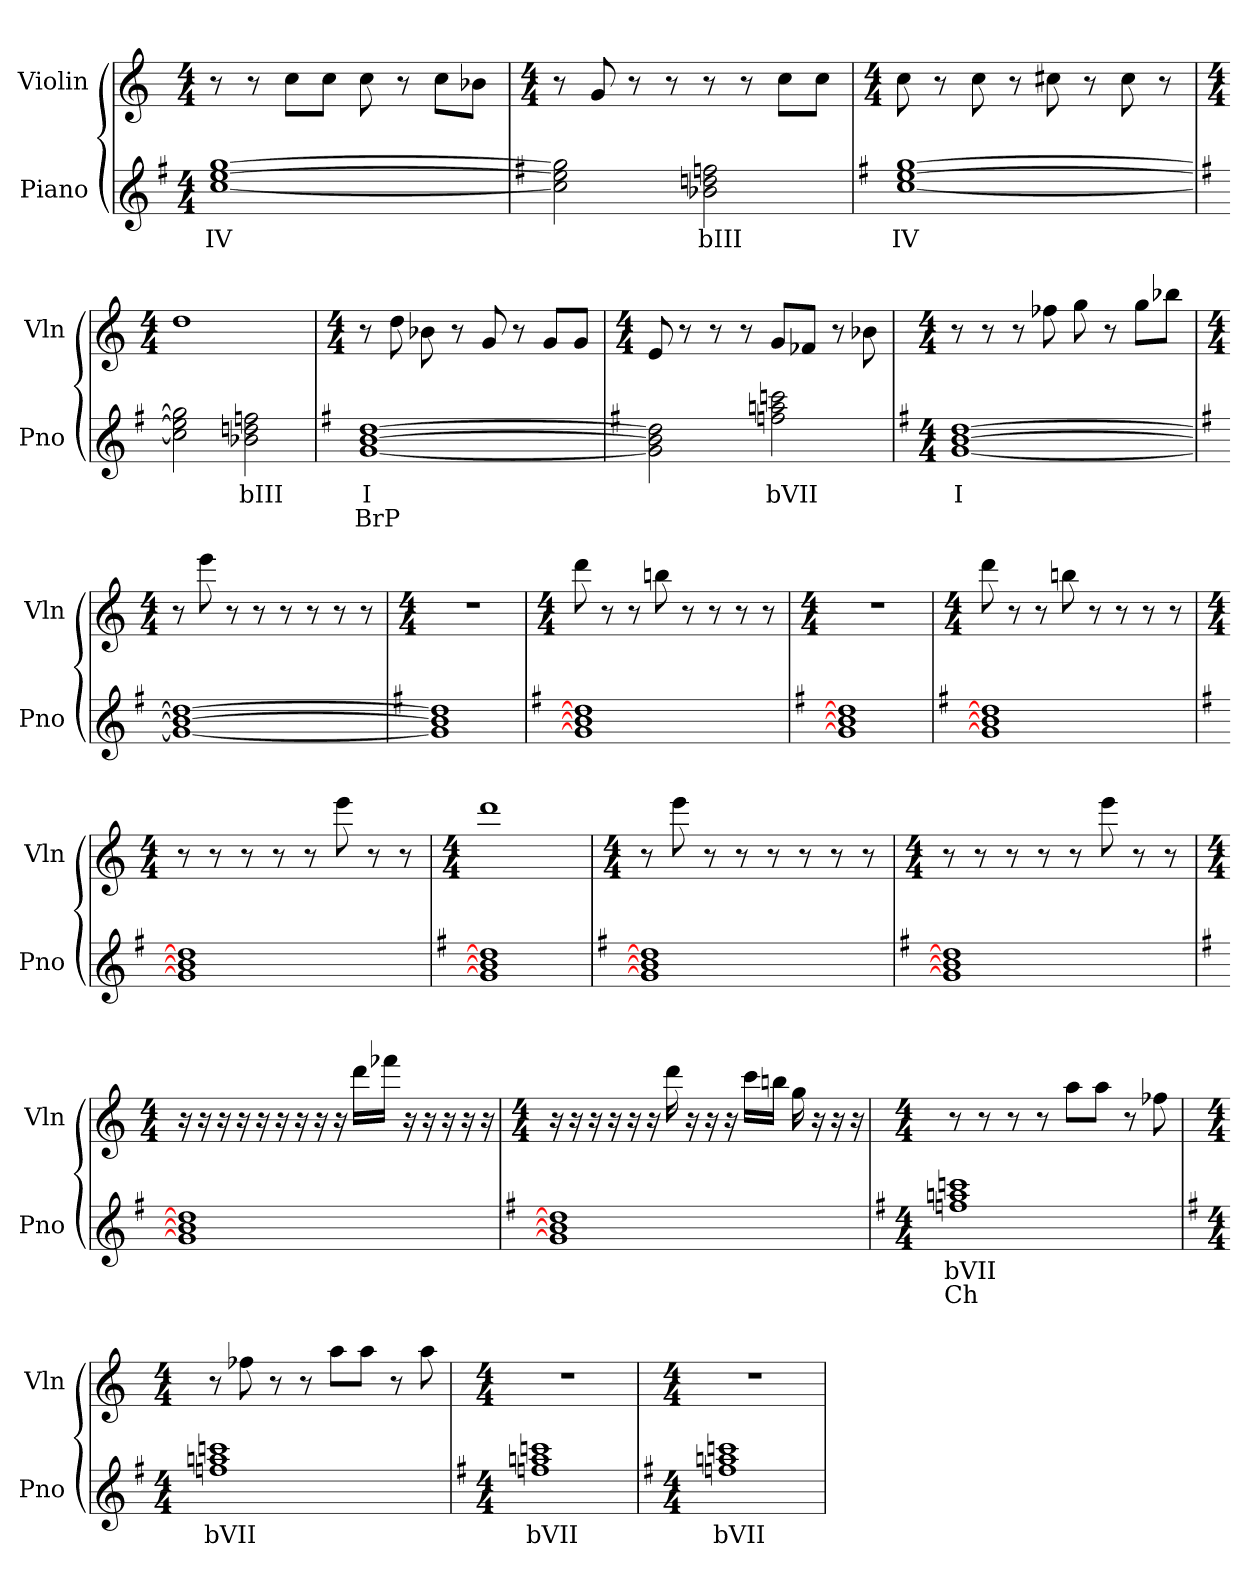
**kern	**text	**text	**kern
*part2	*part2	*part2	*part1
*staff2	*staff2	*staff2	*staff1
*I"Piano	*	*	*I"Violin
*I'Pno	*	*	*I'Vln
*k[f#]	*	*	*
*G:	*	*	*
*M4/4	*	*	*M4/4
=	=	=	=
[1cc [1ee [1gg	IV	.	8r
.	.	.	8r
.	.	.	8ccL
.	.	.	8ccJ
.	.	.	8cc
.	.	.	8r
.	.	.	8ccL
.	.	.	8b-XJ
=	=	=	=
*k[f#]	*	*	*
*G:	*	*	*
*	*	*	*M4/4
2cc] 2ee] 2gg]	.	.	8r
.	.	.	8g
.	.	.	8r
.	.	.	8r
2b-X 2ddn 2ffn	bIII	.	8r
.	.	.	8r
.	.	.	8ccL
.	.	.	8ccJ
=	=	=	=
*k[f#]	*	*	*
*G:	*	*	*
*	*	*	*M4/4
[1cc [1ee [1gg	IV	.	8cc
.	.	.	8r
.	.	.	8cc
.	.	.	8r
.	.	.	8cc#X
.	.	.	8r
.	.	.	8cc#
.	.	.	8r
=	=	=	=
*k[f#]	*	*	*
*G:	*	*	*
*	*	*	*M4/4
2cc] 2ee] 2gg]	.	.	1dd
2b-X 2ddn 2ffn	bIII	.	.
=	=	=	=
*k[f#]	*	*	*
*G:	*	*	*
*	*	*	*M4/4
[1g [1b [1dd	I	BrP	8r
.	.	.	8dd
.	.	.	8b-X
.	.	.	8r
.	.	.	8g
.	.	.	8r
.	.	.	8gL
.	.	.	8gJ
=	=	=	=
*k[f#]	*	*	*
*G:	*	*	*
*	*	*	*M4/4
2g] 2b] 2dd]	.	.	8e
.	.	.	8r
.	.	.	8r
.	.	.	8r
2ffn 2aan 2cccn	bVII	.	8gL
.	.	.	8f-XJ
.	.	.	8r
.	.	.	8b-X
=	=	=	=
*k[f#]	*	*	*
*G:	*	*	*
*M4/4	*	*	*M4/4
[1g [1b [1dd	I	.	8r
.	.	.	8r
.	.	.	8r
.	.	.	8ff-X
.	.	.	8gg
.	.	.	8r
.	.	.	8ggL
.	.	.	8bb-XJ
=	=	=	=
*k[f#]	*	*	*
*G:	*	*	*
*	*	*	*M4/4
1g_ 1b_ 1dd_	.	.	8r
.	.	.	8eee
.	.	.	8r
.	.	.	8r
.	.	.	8r
.	.	.	8r
.	.	.	8r
.	.	.	8r
=	=	=	=
*k[f#]	*	*	*
*G:	*	*	*
*	*	*	*M4/4
1g] 1b] 1dd]	.	.	1r
=	=	=	=
*k[f#]	*	*	*
*G:	*	*	*
*	*	*	*M4/4
1g] 1b] 1dd]	.	.	8ddd
.	.	.	8r
.	.	.	8r
.	.	.	8bbn
.	.	.	8r
.	.	.	8r
.	.	.	8r
.	.	.	8r
=	=	=	=
*k[f#]	*	*	*
*G:	*	*	*
*	*	*	*M4/4
1g] 1b] 1dd]	.	.	1r
=	=	=	=
*k[f#]	*	*	*
*G:	*	*	*
*	*	*	*M4/4
1g] 1b] 1dd]	.	.	8ddd
.	.	.	8r
.	.	.	8r
.	.	.	8bbn
.	.	.	8r
.	.	.	8r
.	.	.	8r
.	.	.	8r
=	=	=	=
*k[f#]	*	*	*
*G:	*	*	*
*	*	*	*M4/4
1g] 1b] 1dd]	.	.	8r
.	.	.	8r
.	.	.	8r
.	.	.	8r
.	.	.	8r
.	.	.	8eee
.	.	.	8r
.	.	.	8r
=	=	=	=
*k[f#]	*	*	*
*G:	*	*	*
*	*	*	*M4/4
1g] 1b] 1dd]	.	.	1ddd
=	=	=	=
*k[f#]	*	*	*
*G:	*	*	*
*	*	*	*M4/4
1g] 1b] 1dd]	.	.	8r
.	.	.	8eee
.	.	.	8r
.	.	.	8r
.	.	.	8r
.	.	.	8r
.	.	.	8r
.	.	.	8r
=	=	=	=
*k[f#]	*	*	*
*G:	*	*	*
*	*	*	*M4/4
1g] 1b] 1dd]	.	.	8r
.	.	.	8r
.	.	.	8r
.	.	.	8r
.	.	.	8r
.	.	.	8eee
.	.	.	8r
.	.	.	8r
=	=	=	=
*k[f#]	*	*	*
*G:	*	*	*
*	*	*	*M4/4
1g] 1b] 1dd]	.	.	16r
.	.	.	16r
.	.	.	16r
.	.	.	16r
.	.	.	16r
.	.	.	16r
.	.	.	16r
.	.	.	16r
.	.	.	16r
.	.	.	16dddLL
.	.	.	16fff-XJJ
.	.	.	16r
.	.	.	16r
.	.	.	16r
.	.	.	16r
.	.	.	16r
=	=	=	=
*k[f#]	*	*	*
*G:	*	*	*
*	*	*	*M4/4
1g] 1b] 1dd]	.	.	16r
.	.	.	16r
.	.	.	16r
.	.	.	16r
.	.	.	16r
.	.	.	16r
.	.	.	16ddd
.	.	.	16r
.	.	.	16r
.	.	.	16r
.	.	.	16cccLL
.	.	.	16bbnJJ
.	.	.	16gg
.	.	.	16r
.	.	.	16r
.	.	.	16r
=	=	=	=
*k[f#]	*	*	*
*G:	*	*	*
*M4/4	*	*	*M4/4
1ffn 1aan 1cccn	bVII	Ch	8r
.	.	.	8r
.	.	.	8r
.	.	.	8r
.	.	.	8aaL
.	.	.	8aaJ
.	.	.	8r
.	.	.	8ff-X
=	=	=	=
*k[f#]	*	*	*
*G:	*	*	*
*M4/4	*	*	*M4/4
1ffn 1aan 1cccn	bVII	.	8r
.	.	.	8ff-X
.	.	.	8r
.	.	.	8r
.	.	.	8aaL
.	.	.	8aaJ
.	.	.	8r
.	.	.	8aa
=	=	=	=
*k[f#]	*	*	*
*G:	*	*	*
*M4/4	*	*	*M4/4
1ffn 1aan 1cccn	bVII	.	1r
=	=	=	=
*k[f#]	*	*	*
*G:	*	*	*
*M4/4	*	*	*M4/4
1ffn 1aan 1cccn	bVII	.	1r
=	=	=	=
*-	*-	*-	*-
